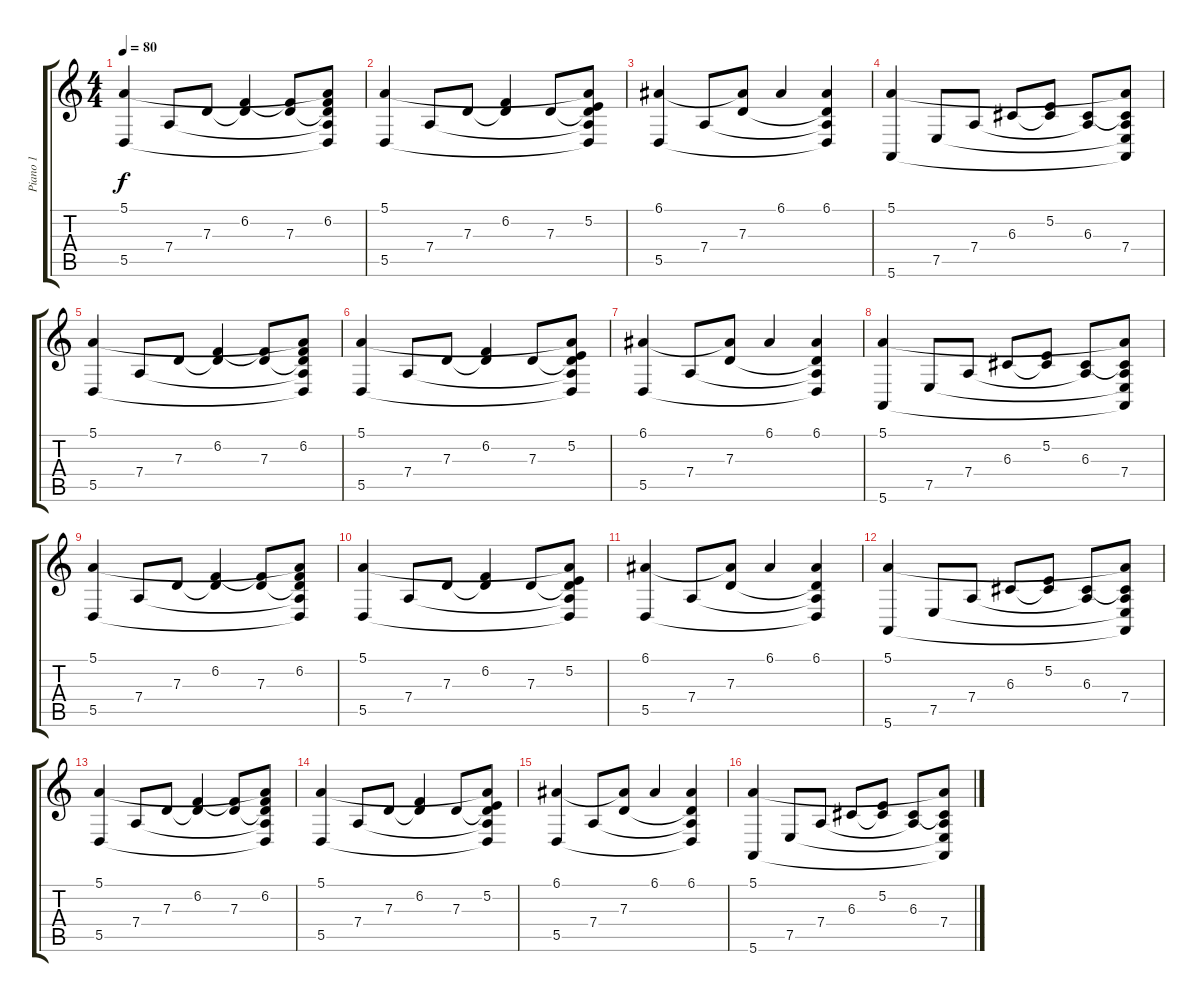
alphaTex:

\track ("Piano 1" "Piano 1") {instrument acousticgrandpiano}
\staff {score tabs}
\tuning (E4 B3 G3 D3 A2 E2) {hide}
\ts (4 4)
\tempo 80
\clef g2
\ks c
(5.1 5.5).4{dy f instrument acousticgrandpiano} 7.4.8 7.3.8 (6.2 7.3{t}).4 (6.2{t} 7.3).8 (5.1{t} 6.2 7.3{t} 7.4{t} 5.5{t}).8 |
(5.1 5.5).4 7.4.8 7.3.8 (6.2 7.3{t}).4 7.3.8 (5.1{t} 5.2 7.3{t} 7.4{t} 5.5{t}).8 |
(6.1 5.5).4 7.4.8 (6.1{t} 7.3).8 6.1.4 (6.1 7.3{t} 7.4{t} 5.5{t}).4 |
(5.1 5.6).4 7.5.8 7.4.8 6.3.8 (5.2 6.3{t}).8 (6.3 7.4{t}).8 (5.1{t} 6.3{t} 7.4 7.5{t} 5.6{t}).8 |
(5.1 5.5).4 7.4.8 7.3.8 (6.2 7.3{t}).4 (6.2{t} 7.3).8 (5.1{t} 6.2 7.3{t} 7.4{t} 5.5{t}).8 |
(5.1 5.5).4 7.4.8 7.3.8 (6.2 7.3{t}).4 7.3.8 (5.1{t} 5.2 7.3{t} 7.4{t} 5.5{t}).8 |
(6.1 5.5).4 7.4.8 (6.1{t} 7.3).8 6.1.4 (6.1 7.3{t} 7.4{t} 5.5{t}).4 |
(5.1 5.6).4 7.5.8 7.4.8 6.3.8 (5.2 6.3{t}).8 (6.3 7.4{t}).8 (5.1{t} 6.3{t} 7.4 7.5{t} 5.6{t}).8 |
(5.1 5.5).4 7.4.8 7.3.8 (6.2 7.3{t}).4 (6.2{t} 7.3).8 (5.1{t} 6.2 7.3{t} 7.4{t} 5.5{t}).8 |
(5.1 5.5).4 7.4.8 7.3.8 (6.2 7.3{t}).4 7.3.8 (5.1{t} 5.2 7.3{t} 7.4{t} 5.5{t}).8 |
(6.1 5.5).4 7.4.8 (6.1{t} 7.3).8 6.1.4 (6.1 7.3{t} 7.4{t} 5.5{t}).4 |
(5.1 5.6).4 7.5.8 7.4.8 6.3.8 (5.2 6.3{t}).8 (6.3 7.4{t}).8 (5.1{t} 6.3{t} 7.4 7.5{t} 5.6{t}).8 |
(5.1 5.5).4 7.4.8 7.3.8 (6.2 7.3{t}).4 (6.2{t} 7.3).8 (5.1{t} 6.2 7.3{t} 7.4{t} 5.5{t}).8 |
(5.1 5.5).4 7.4.8 7.3.8 (6.2 7.3{t}).4 7.3.8 (5.1{t} 5.2 7.3{t} 7.4{t} 5.5{t}).8 |
(6.1 5.5).4 7.4.8 (6.1{t} 7.3).8 6.1.4 (6.1 7.3{t} 7.4{t} 5.5{t}).4 |
(5.1 5.6).4 7.5.8 7.4.8 6.3.8 (5.2 6.3{t}).8 (6.3 7.4{t}).8 (5.1{t} 6.3{t} 7.4 7.5{t} 5.6{t}).8
